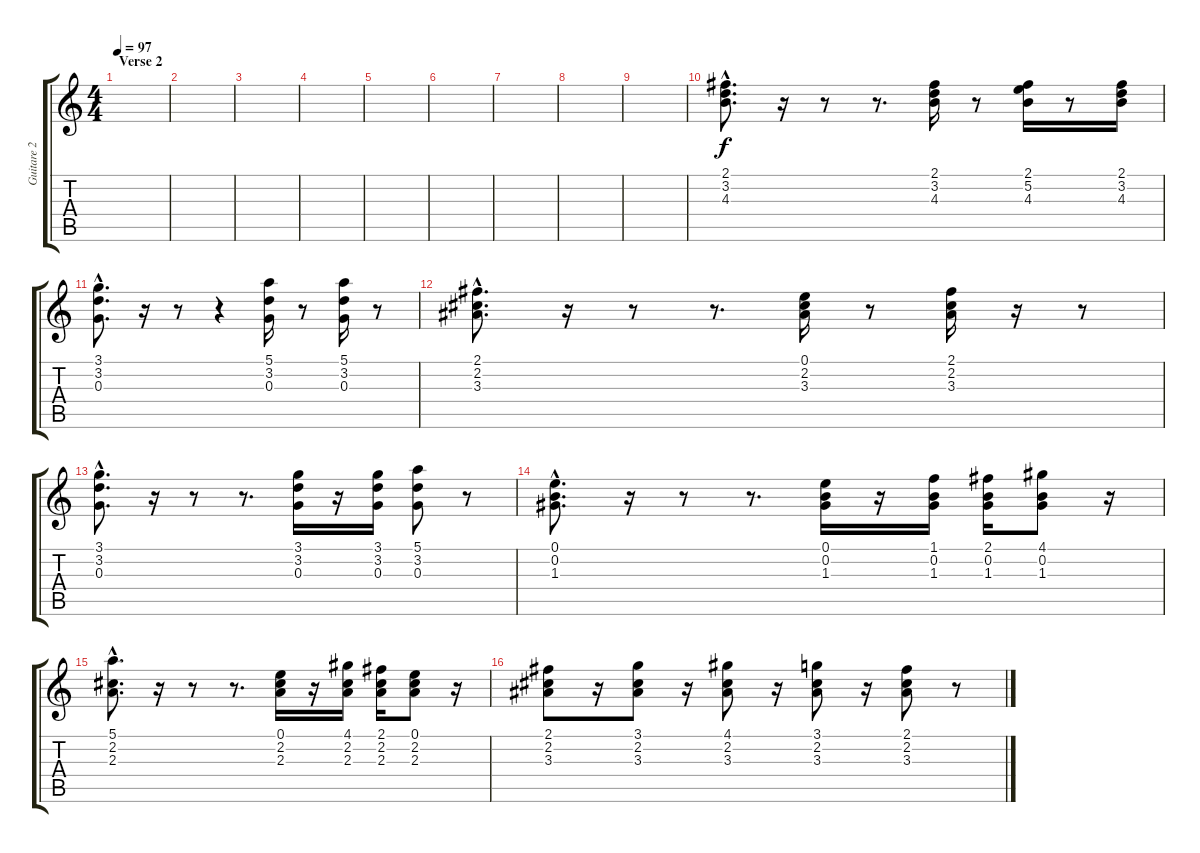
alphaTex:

\track ("Guitare 2" "Guitare 2") {instrument acousticguitarnylon}
\staff {score tabs}
\tuning (E4 B3 G3 D3 A2 E2) {hide}
\ts (4 4)
\section ("" "Verse 2")
\tempo 97
\clef g2
\ks c
|
|
|
|
|
|
|
|
|
(2.1{hac} 3.2{hac} 4.3{hac}).8{d} r.16 r.8 r.8{d} (2.1 3.2 4.3).16 r.8 (2.1 5.2 4.3).16 r.8 (2.1 3.2 4.3).16 |
(3.1{hac} 3.2{hac} 0.3{hac}).8{d} r.16 r.8 r.4 (5.1 3.2 0.3).16 r.8 (5.1 3.2 0.3).16 r.8 |
(2.1{hac} 2.2{hac} 3.3{hac}).8{d} r.16 r.8 r.8{d} (0.1 2.2 3.3).16 r.8 (2.1 2.2 3.3).16 r.16 r.8 |
(3.1{hac} 3.2{hac} 0.3{hac}).8{d} r.16 r.8 r.8{d} (3.1 3.2 0.3).16 r.16 (3.1 3.2 0.3).16 (5.1 3.2 0.3).8 r.8 |
(0.1{hac} 0.2{hac} 1.3{hac}).8{d} r.16 r.8 r.8{d} (0.1 0.2 1.3).16 r.16 (1.1 0.2 1.3).16 (2.1 0.2 1.3).16 (4.1 0.2 1.3).8 r.16 |
(5.1{hac} 2.2{hac} 2.3{hac}).8{d} r.16 r.8 r.8{d} (0.1 2.2 2.3).16 r.16 (4.1 2.2 2.3).16 (2.1 2.2 2.3).16 (0.1 2.2 2.3).8 r.16 |
(2.1 2.2 3.3).8 r.16 (3.1 2.2 3.3).8 r.16 (4.1 2.2 3.3).8 r.16 (3.1 2.2 3.3).8 r.16 (2.1 2.2 3.3).8 r.8
